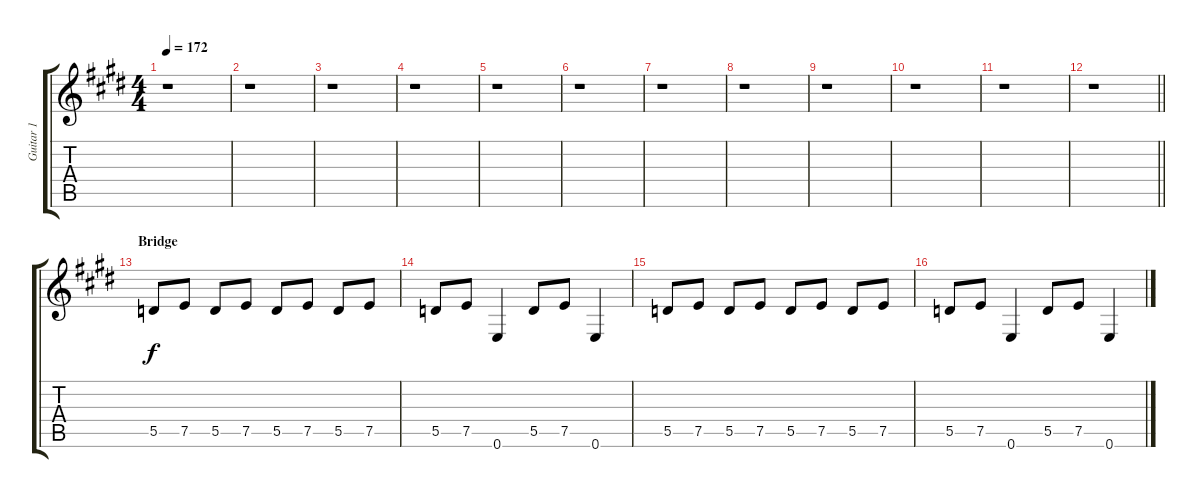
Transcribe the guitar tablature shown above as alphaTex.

\track ("Guitar 1" "Guitar 1") {instrument distortionguitar}
\staff {score tabs}
\tuning (E4 B3 G3 D3 A2 E2) {hide}
\ts (4 4)
\tempo 172
\clef g2
\ks e
r.1{dy f} |
r.1 |
r.1 |
r.1 |
r.1 |
r.1 |
r.1 |
r.1 |
r.1 |
r.1 |
r.1 |
\barLineRight lightlight
r.1 |
\section ("" "Bridge")
5.5.8 7.5.8 5.5.8 7.5.8 5.5.8 7.5.8 5.5.8 7.5.8 |
5.5.8 7.5.8 0.6.4 5.5.8 7.5.8 0.6.4 |
5.5.8 7.5.8 5.5.8 7.5.8 5.5.8 7.5.8 5.5.8 7.5.8 |
5.5.8 7.5.8 0.6.4 5.5.8 7.5.8 0.6.4
